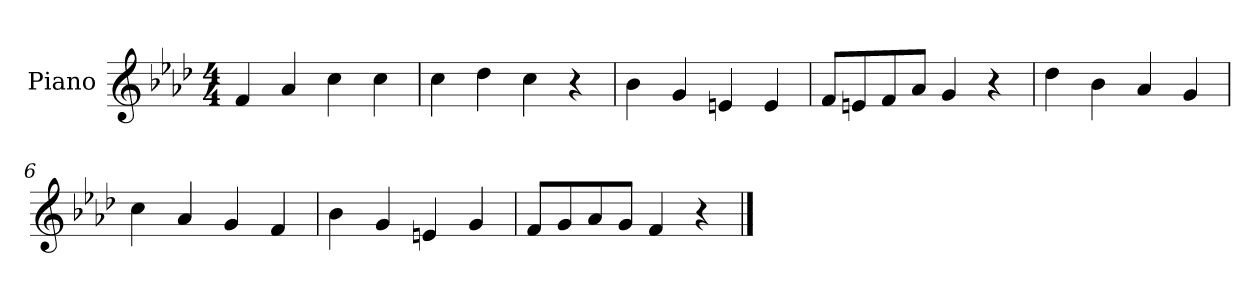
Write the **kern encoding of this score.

**kern
*part1
*staff1
*I"Piano
*I'Pno
*clefG2
*k[b-e-a-d-]
*f:
*M4/4
=1
4f/
4a-/
4cc\
4cc\
=2
4cc\
4dd-\
4cc\
4r
=3
4b-\
4g/
4en/
4e/
=4
8f/L
8en/
8f/
8a-/J
4g/
4r
=5
4dd-\
4b-\
4a-/
4g/
=6
4cc\
4a-/
4g/
4f/
=7
4b-\
4g/
4en/
4g/
=8
8f/L
8g/
8a-/
8g/J
4f/
4r
==
*-
